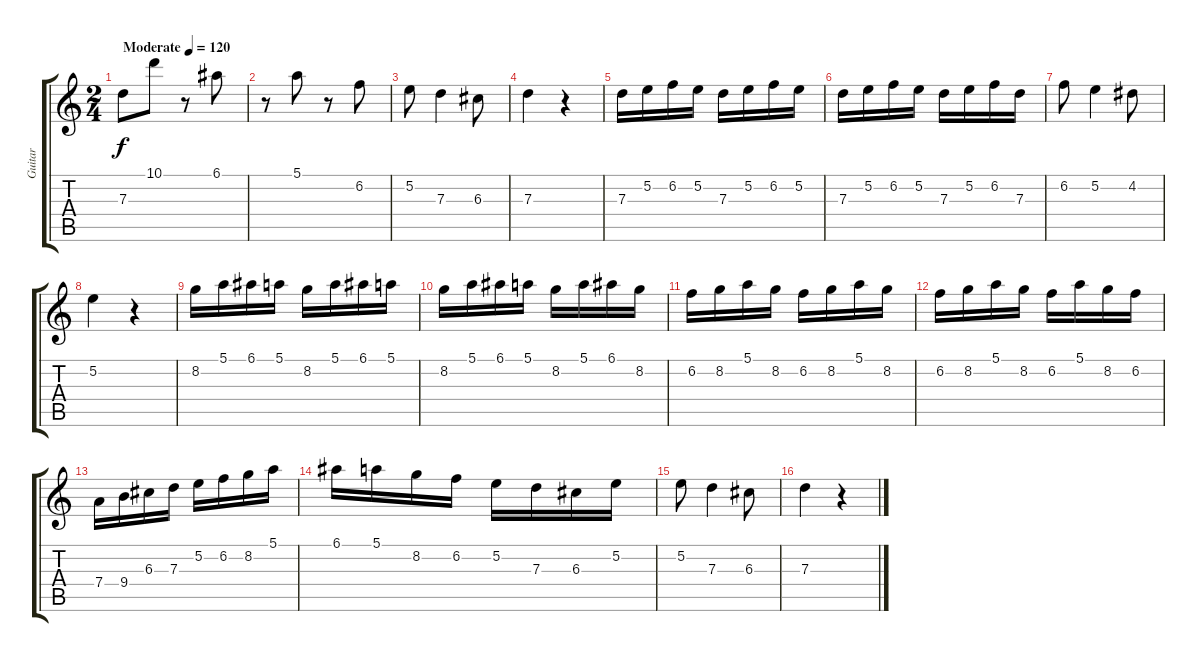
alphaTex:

\track ("Guitar" "Guitar") {instrument overdrivenguitar}
\staff {score tabs}
\tuning (E4 B3 G3 D3 A2 E2) {hide}
\ts (2 4)
\tempo (120 "Moderate")
\clef g2
\ks c
7.3.8{dy f instrument overdrivenguitar} 10.1.8 r.8 6.1.8 |
r.8 5.1.8 r.8 6.2.8 |
5.2.8 7.3.4 6.3.8 |
7.3.4 r.4 |
7.3.16 5.2.16 6.2.16 5.2.16 7.3.16 5.2.16 6.2.16 5.2.16 |
7.3.16 5.2.16 6.2.16 5.2.16 7.3.16 5.2.16 6.2.16 7.3.16 |
6.2.8 5.2.4 4.2.8 |
5.2.4 r.4 |
8.2.16 5.1.16 6.1.16 5.1.16 8.2.16 5.1.16 6.1.16 5.1.16 |
8.2.16 5.1.16 6.1.16 5.1.16 8.2.16 5.1.16 6.1.16 8.2.16 |
6.2.16 8.2.16 5.1.16 8.2.16 6.2.16 8.2.16 5.1.16 8.2.16 |
6.2.16 8.2.16 5.1.16 8.2.16 6.2.16 5.1.16 8.2.16 6.2.16 |
7.4.16 9.4.16 6.3.16 7.3.16 5.2.16 6.2.16 8.2.16 5.1.16 |
6.1.16 5.1.16 8.2.16 6.2.16 5.2.16 7.3.16 6.3.16 5.2.16 |
5.2.8 7.3.4 6.3.8 |
7.3.4 r.4
